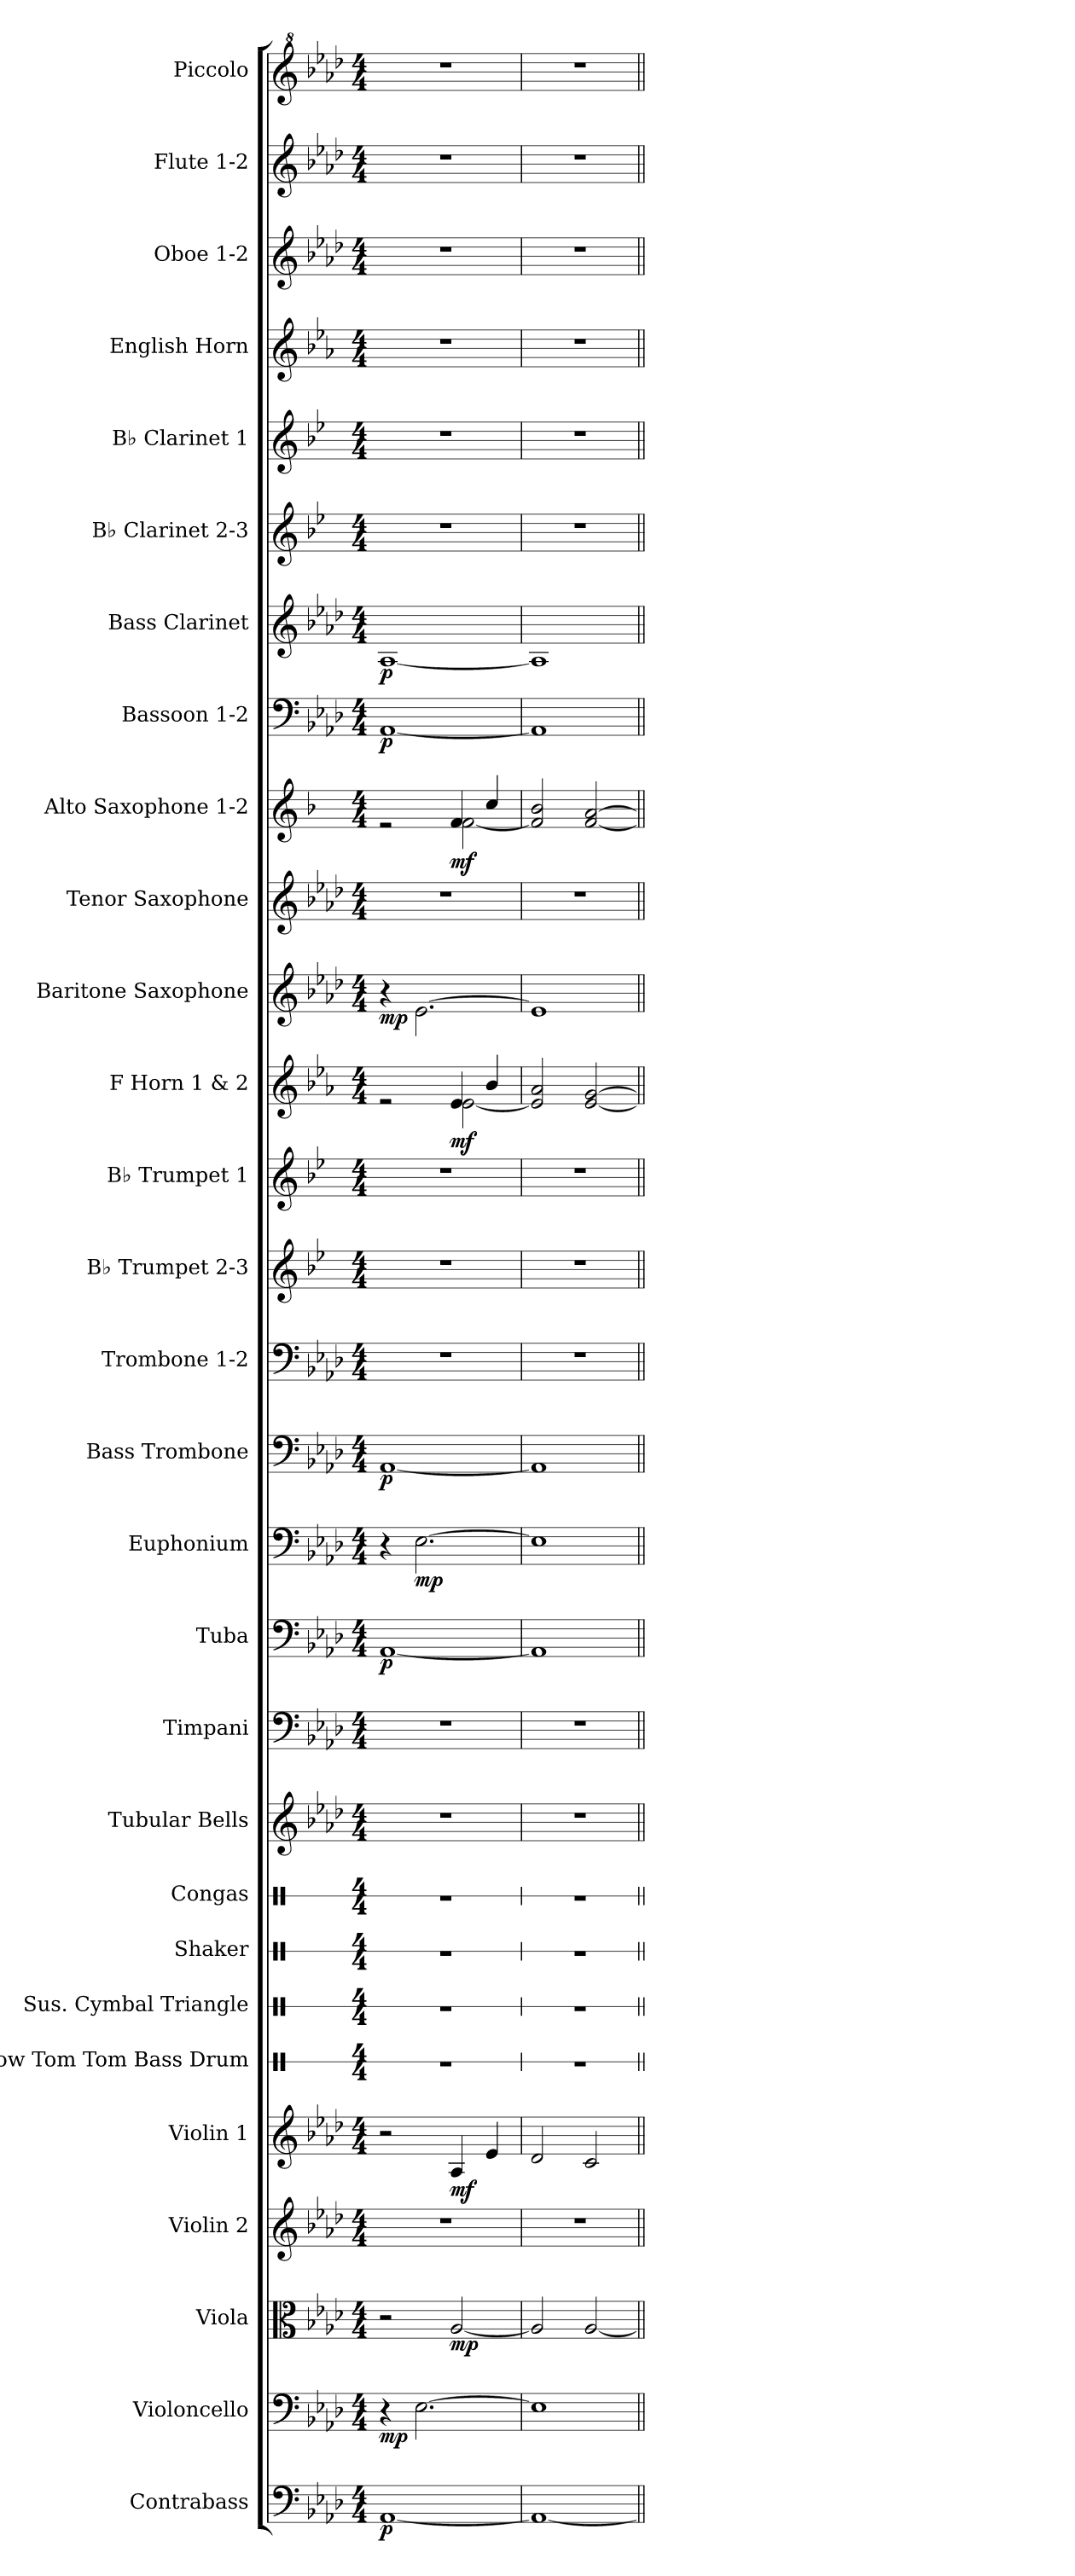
**kern	**dynam	**kern	**dynam	**kern	**dynam	**kern	**kern	**dynam	**kern	**kern	**kern	**kern	**kern	**kern	**kern	**dynam	**kern	**dynam	**kern	**dynam	**kern	**kern	**kern	**kern	**dynam	**kern	**dynam	**kern	**kern	**dynam	**kern	**dynam	**kern	**dynam	**kern	**kern	**kern	**kern	**kern	**kern
*part29	*part29	*part28	*part28	*part27	*part27	*part26	*part25	*part25	*part24	*part23	*part22	*part21	*part20	*part19	*part18	*part18	*part17	*part17	*part16	*part16	*part15	*part14	*part13	*part12	*part12	*part11	*part11	*part10	*part9	*part9	*part8	*part8	*part7	*part7	*part6	*part5	*part4	*part3	*part2	*part1
*staff29	*staff29	*staff28	*staff28	*staff27	*staff27	*staff26	*staff25	*staff25	*staff24	*staff23	*staff22	*staff21	*staff20	*staff19	*staff18	*staff18	*staff17	*staff17	*staff16	*staff16	*staff15	*staff14	*staff13	*staff12	*staff12	*staff11	*staff11	*staff10	*staff9	*staff9	*staff8	*staff8	*staff7	*staff7	*staff6	*staff5	*staff4	*staff3	*staff2	*staff1
*I"Contrabass	*	*I"Violoncello	*	*I"Viola	*	*I"Violin 2	*I"Violin 1	*	*I"Low Tom Tom Bass Drum	*I"Sus. Cymbal Triangle	*I"Shaker	*I"Congas	*I"Tubular Bells	*I"Timpani	*I"Tuba	*	*I"Euphonium	*	*I"Bass Trombone	*	*I"Trombone 1-2	*I"B♭ Trumpet 2-3	*I"B♭ Trumpet 1	*I"F Horn 1 &amp; 2	*	*I"Baritone Saxophone	*	*I"Tenor Saxophone	*I"Alto Saxophone 1-2	*	*I"Bassoon 1-2	*	*I"Bass Clarinet	*	*I"B♭ Clarinet 2-3	*I"B♭ Clarinet 1	*I"English Horn	*I"Oboe 1-2	*I"Flute 1-2	*I"Piccolo
*I'Cb.	*	*I'Vc.	*	*I'Vla.	*	*I'Vln. 2	*I'Vln. 1	*	*I'B. Dr.	*I'Cym.	*I'Shk	*I'Co.	*I'Tu. Be.	*I'Timp.	*I'Tba.	*	*I'Euph.	*	*I'B. Tbn.	*	*I'Tbn. 1-2	*I'B♭ Tpt. 2-3	*I'B♭ Tpt. 1	*I'F Hn. 1 3	*	*I'Bar. Sax.	*	*I'T. Sax.	*I'A. Sax. 1-2	*	*I'Bsn. 1-2	*	*I'B. Cl.	*	*I'B♭ Cl. 2-3	*I'B♭ Cl. 1	*I'E. Hn.	*I'Ob. 1-2	*I'Fl. 1-2	*I'Picc.
*	*	*	*	*	*	*	*	*	*stria1	*stria1	*stria1	*stria1	*	*	*	*	*	*	*	*	*	*	*	*	*	*	*	*	*	*	*	*	*	*	*	*	*	*	*	*
*clefF4	*	*clefF4	*	*clefC3	*	*clefG2	*clefG2	*	*clefX	*clefX	*clefX	*clefX	*clefG2	*clefF4	*clefF4	*	*clefF4	*	*clefF4	*	*clefF4	*clefG2	*clefG2	*clefG2	*	*clefG2	*	*clefG2	*clefG2	*	*clefF4	*	*clefG2	*	*clefG2	*clefG2	*clefG2	*clefG2	*clefG2	*clefG^2
*ITrd7c12	*	*	*	*	*	*	*	*	*	*	*	*	*	*	*	*	*	*	*	*	*	*ITrd1c2	*ITrd1c2	*ITrd4c7	*	*ITrd12c21	*	*ITrd8c14	*ITrd5c9	*	*	*	*ITrd8c14	*	*ITrd1c2	*ITrd1c2	*ITrd4c7	*	*	*ITrd-7c-12
*k[b-e-a-d-]	*	*k[b-e-a-d-]	*	*k[b-e-a-d-]	*	*k[b-e-a-d-]	*k[b-e-a-d-]	*	*k[]	*k[]	*k[]	*k[]	*k[b-e-a-d-]	*k[b-e-a-d-]	*k[b-e-a-d-]	*	*k[b-e-a-d-]	*	*k[b-e-a-d-]	*	*k[b-e-a-d-]	*k[b-e-a-d-]	*k[b-e-a-d-]	*k[b-e-a-d-]	*	*k[b-e-a-d-]	*	*k[b-e-a-d-]	*k[b-e-a-d-]	*	*k[b-e-a-d-]	*	*k[b-e-a-d-]	*	*k[b-e-a-d-]	*k[b-e-a-d-]	*k[b-e-a-d-]	*k[b-e-a-d-]	*k[b-e-a-d-]	*k[b-e-a-d-]
*M4/4	*	*M4/4	*	*M4/4	*	*M4/4	*M4/4	*	*M4/4	*M4/4	*M4/4	*M4/4	*M4/4	*M4/4	*M4/4	*	*M4/4	*	*M4/4	*	*M4/4	*M4/4	*M4/4	*M4/4	*	*M4/4	*	*M4/4	*M4/4	*	*M4/4	*	*M4/4	*	*M4/4	*M4/4	*M4/4	*M4/4	*M4/4	*M4/4
*MM80	*	*MM80	*	*MM80	*	*MM80	*MM80	*	*MM80	*MM80	*MM80	*MM80	*MM80	*MM80	*MM80	*	*MM80	*	*MM80	*	*MM80	*MM80	*MM80	*MM80	*	*MM80	*	*MM80	*MM80	*	*MM80	*	*MM80	*	*MM80	*MM80	*MM80	*MM80	*MM80	*MM80
=1	=1	=1	=1	=1	=1	=1	=1	=1	=1	=1	=1	=1	=1	=1	=1	=1	=1	=1	=1	=1	=1	=1	=1	=1	=1	=1	=1	=1	=1	=1	=1	=1	=1	=1	=1	=1	=1	=1	=1	=1
*	*	*	*	*	*	*	*	*	*	*	*	*	*	*	*	*	*	*	*	*	*	*	*	*^	*	*	*	*	*^	*	*	*	*	*	*	*	*	*	*	*
!	!LO:DY:b	!	!LO:DY:b	!	!	!	!	!	!	!	!	!	!	!	!	!LO:DY:b	!	!	!	!LO:DY:b	!	!	!	!	!	!	!	!LO:DY:b	!	!	!	!	!	!LO:DY:b	!	!LO:DY:b	!	!	!	!	!	!
[1AAA-	p	4r	mp	2r	.	1r	2r	.	1r	1r	1r	1r	1r	1r	[1AA-	p	4r	.	[1AA-	p	1r	1r	1r	2re	2ryy	.	4r	mp	1r	2re	2ryy	.	[1AA-	p	[1AA-	p	1r	1r	1r	1r	1r	1r
!	!	!	!	!	!	!	!	!	!	!	!	!	!	!	!	!	!	!LO:DY:b	!	!	!	!	!	!	!	!	!	!	!	!	!	!	!	!	!	!	!	!	!	!	!	!
.	.	[2.E-\	.	.	.	.	.	.	.	.	.	.	.	.	.	.	[2.E-\	mp	.	.	.	.	.	.	.	.	[2.E-\	.	.	.	.	.	.	.	.	.	.	.	.	.	.	.
!	!	!	!	!	!LO:DY:b	!	!	!LO:DY:b	!	!	!	!	!	!	!	!	!	!	!	!	!	!	!	!	!	!LO:DY:b	!	!	!	!	!	!LO:DY:b	!	!	!	!	!	!	!	!	!	!
.	.	.	.	[2A-/	mp	.	4A-/	mf	.	.	.	.	.	.	.	.	.	.	.	.	.	.	.	4A-/	[2A-\	mf	.	.	.	4A-/	[2A-\	mf	.	.	.	.	.	.	.	.	.	.
.	.	.	.	.	.	.	4e-/	.	.	.	.	.	.	.	.	.	.	.	.	.	.	.	.	4e-/	.	.	.	.	.	4e-/	.	.	.	.	.	.	.	.	.	.	.	.
*	*	*	*	*	*	*	*	*	*	*	*	*	*	*	*	*	*	*	*	*	*	*	*	*v	*v	*	*	*	*	*v	*v	*	*	*	*	*	*	*	*	*	*	*
=2	=2	=2	=2	=2	=2	=2	=2	=2	=2	=2	=2	=2	=2	=2	=2	=2	=2	=2	=2	=2	=2	=2	=2	=2	=2	=2	=2	=2	=2	=2	=2	=2	=2	=2	=2	=2	=2	=2	=2	=2
1AAA-_	.	1E-]	.	2A-/]	.	1r	2d-/	.	1r	1r	1r	1r	1r	1r	1AA-]	.	1E-]	.	1AA-]	.	1r	1r	1r	2A-/] 2d-/	.	1E-]	.	1r	2A-/] 2d-/	.	1AA-]	.	1AA-]	.	1r	1r	1r	1r	1r	1r
.	.	.	.	[2A-/	.	.	2c/	.	.	.	.	.	.	.	.	.	.	.	.	.	.	.	.	[2A-/ [2c/	.	.	.	.	[2A-/ [2c/	.	.	.	.	.	.	.	.	.	.	.
=||	=||	=||	=||	=||	=||	=||	=||	=||	=||	=||	=||	=||	=||	=||	=||	=||	=||	=||	=||	=||	=||	=||	=||	=||	=||	=||	=||	=||	=||	=||	=||	=||	=||	=||	=||	=||	=||	=||	=||	=||
*-	*-	*-	*-	*-	*-	*-	*-	*-	*-	*-	*-	*-	*-	*-	*-	*-	*-	*-	*-	*-	*-	*-	*-	*-	*-	*-	*-	*-	*-	*-	*-	*-	*-	*-	*-	*-	*-	*-	*-	*-
